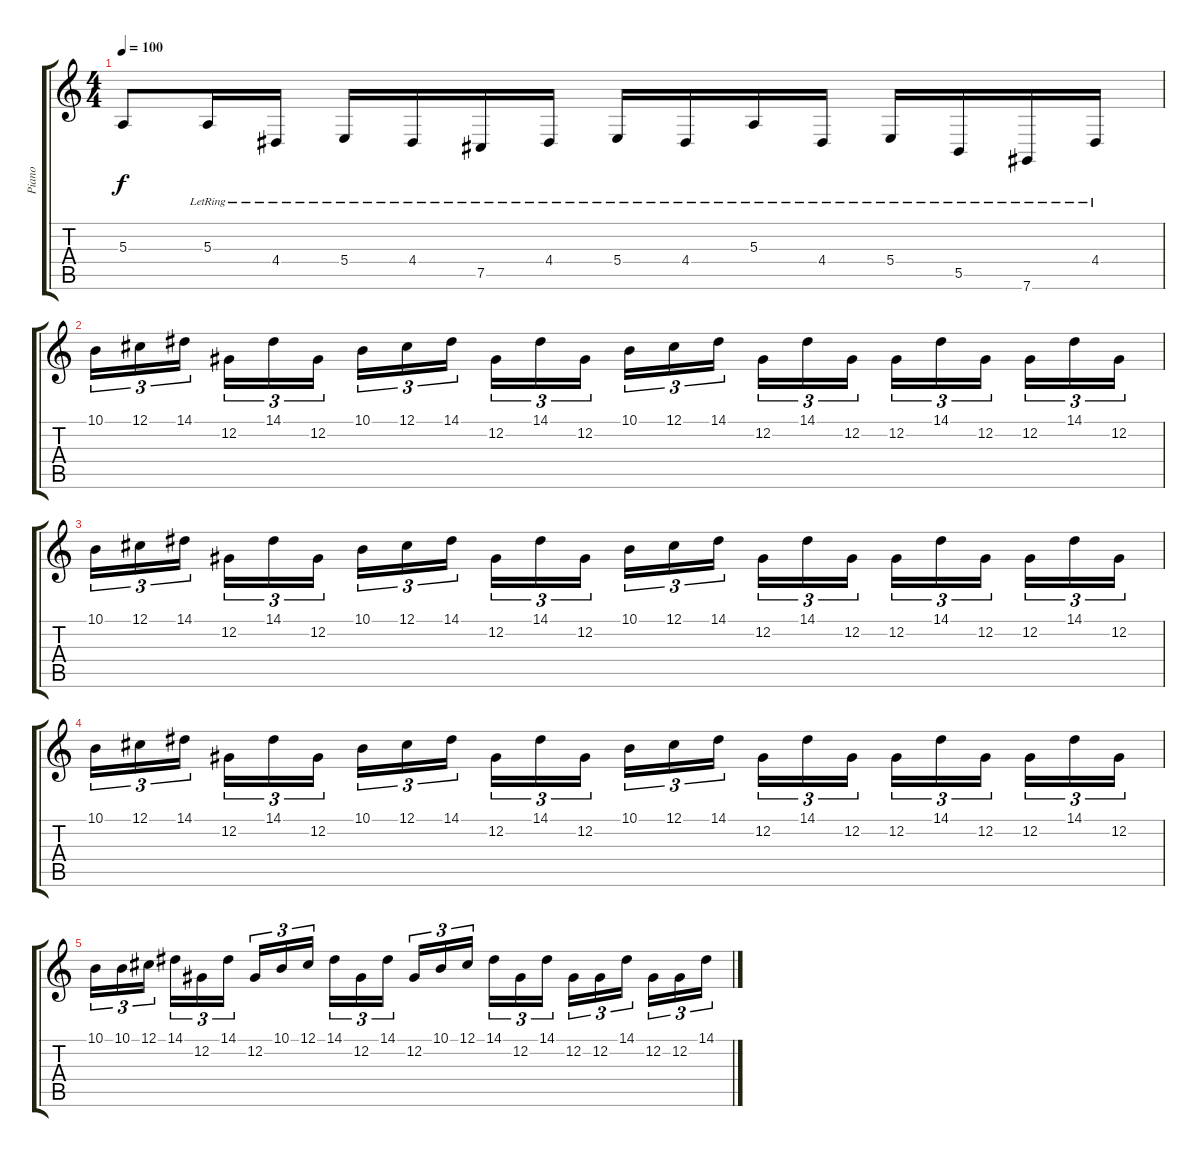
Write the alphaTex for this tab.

\track ("Piano" "Piano") {instrument electricgrandpiano}
\staff {score tabs}
\tuning (Db4 Ab3 E3 B2 Gb2 Db2) {hide}
\ts (4 4)
\tempo 100
\clef g2
\ks c
5.3{t}.8{dy f} 5.3{lr}.16 4.4{lr}.16 5.4{lr}.16 4.4{lr}.16 7.5{lr}.16 4.4{lr}.16 5.4{lr}.16 4.4{lr}.16 5.3{lr}.16 4.4{lr}.16 5.4{lr}.16 5.5{lr}.16 7.6{lr}.16 4.4{lr}.16 |
10.1.16{tu (3 2)} 12.1.16{tu (3 2)} 14.1.16{tu (3 2) beam splitsecondary} 12.2.16{tu (3 2)} 14.1.16{tu (3 2)} 12.2.16{tu (3 2)} 10.1.16{tu (3 2)} 12.1.16{tu (3 2)} 14.1.16{tu (3 2) beam splitsecondary} 12.2.16{tu (3 2)} 14.1.16{tu (3 2)} 12.2.16{tu (3 2)} 10.1.16{tu (3 2)} 12.1.16{tu (3 2)} 14.1.16{tu (3 2) beam splitsecondary} 12.2.16{tu (3 2)} 14.1.16{tu (3 2)} 12.2.16{tu (3 2)} 12.2.16{tu (3 2)} 14.1.16{tu (3 2)} 12.2.16{tu (3 2) beam splitsecondary} 12.2.16{tu (3 2)} 14.1.16{tu (3 2)} 12.2.16{tu (3 2)} |
10.1.16{tu (3 2)} 12.1.16{tu (3 2)} 14.1.16{tu (3 2) beam splitsecondary} 12.2.16{tu (3 2)} 14.1.16{tu (3 2)} 12.2.16{tu (3 2)} 10.1.16{tu (3 2)} 12.1.16{tu (3 2)} 14.1.16{tu (3 2) beam splitsecondary} 12.2.16{tu (3 2)} 14.1.16{tu (3 2)} 12.2.16{tu (3 2)} 10.1.16{tu (3 2)} 12.1.16{tu (3 2)} 14.1.16{tu (3 2) beam splitsecondary} 12.2.16{tu (3 2)} 14.1.16{tu (3 2)} 12.2.16{tu (3 2)} 12.2.16{tu (3 2)} 14.1.16{tu (3 2)} 12.2.16{tu (3 2) beam splitsecondary} 12.2.16{tu (3 2)} 14.1.16{tu (3 2)} 12.2.16{tu (3 2)} |
10.1.16{tu (3 2)} 12.1.16{tu (3 2)} 14.1.16{tu (3 2) beam splitsecondary} 12.2.16{tu (3 2)} 14.1.16{tu (3 2)} 12.2.16{tu (3 2)} 10.1.16{tu (3 2)} 12.1.16{tu (3 2)} 14.1.16{tu (3 2) beam splitsecondary} 12.2.16{tu (3 2)} 14.1.16{tu (3 2)} 12.2.16{tu (3 2)} 10.1.16{tu (3 2)} 12.1.16{tu (3 2)} 14.1.16{tu (3 2) beam splitsecondary} 12.2.16{tu (3 2)} 14.1.16{tu (3 2)} 12.2.16{tu (3 2)} 12.2.16{tu (3 2)} 14.1.16{tu (3 2)} 12.2.16{tu (3 2) beam splitsecondary} 12.2.16{tu (3 2)} 14.1.16{tu (3 2)} 12.2.16{tu (3 2)} |
10.1.16{tu (3 2)} 10.1.16{tu (3 2)} 12.1.16{tu (3 2) beam splitsecondary} 14.1.16{tu (3 2)} 12.2.16{tu (3 2)} 14.1.16{tu (3 2)} 12.2.16{tu (3 2)} 10.1.16{tu (3 2)} 12.1.16{tu (3 2) beam splitsecondary} 14.1.16{tu (3 2)} 12.2.16{tu (3 2)} 14.1.16{tu (3 2)} 12.2.16{tu (3 2)} 10.1.16{tu (3 2)} 12.1.16{tu (3 2) beam splitsecondary} 14.1.16{tu (3 2)} 12.2.16{tu (3 2)} 14.1.16{tu (3 2)} 12.2.16{tu (3 2)} 12.2.16{tu (3 2)} 14.1.16{tu (3 2) beam splitsecondary} 12.2.16{tu (3 2)} 12.2.16{tu (3 2)} 14.1.16{tu (3 2)}
